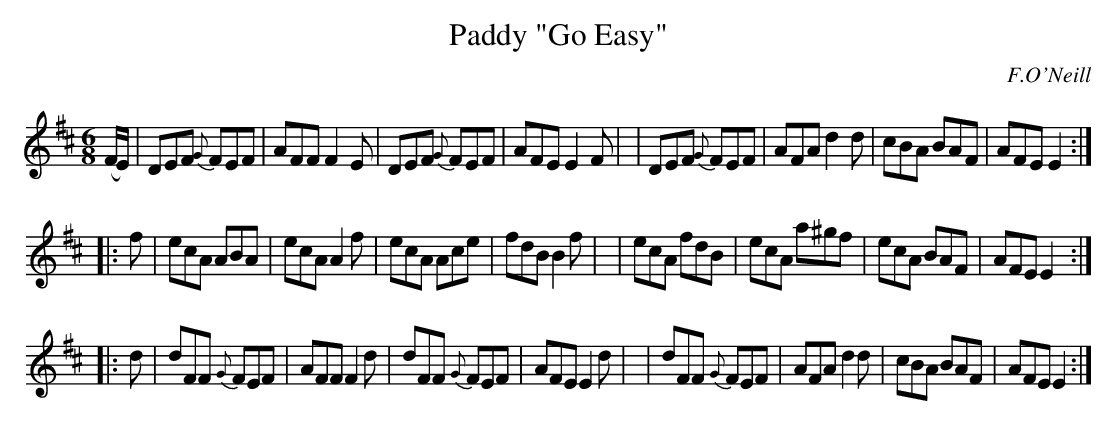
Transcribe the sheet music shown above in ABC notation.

X:1
T: Paddy "Go Easy"
O: F.O'Neill
M: 6/8
L: 1/8
K: D	% or maybe Edor
(F/E/) \
| DEF {G}FEF | AFF F2E | DEF {G}FEF | AFE E2F |\
| DEF {G}FEF | AFA d2d | cBA BAF | AFE E2 :|
|: f \
| ecA ABA | ecA A2f | ecA Ace | fdB B2f |\
| ecA fdB | ecA a^gf | ecA BAF | AFE E2 :|
|: d \
| dFF {G}FEF | AFF F2d | dFF {G}FEF | AFE E2d |\
| dFF {G}FEF | AFA d2d | cBA BAF | AFE E2 :|
